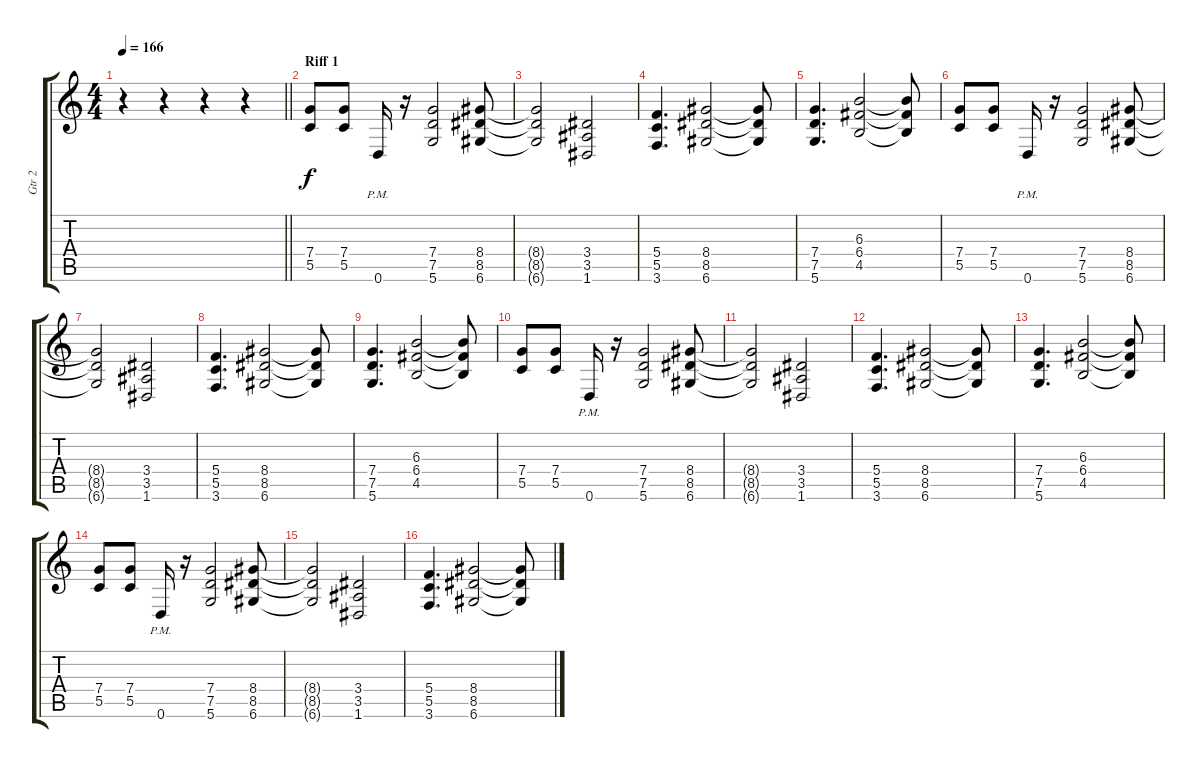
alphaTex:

\track ("Gtr 2" "Gtr 2") {instrument distortionguitar}
\staff {score tabs}
\tuning (D4 A3 F3 C3 G2 D2) {hide}
\ts (4 4)
\tempo 166
\clef g2
\barLineRight lightlight
\ks c
r.4{dy f instrument distortionguitar} r.4 r.4 r.4 |
\section ("" "Riff 1")
(7.4 5.5).8 (7.4 5.5).8 0.6{pm}.16 r.16 (7.4 7.5 5.6).2 (8.4 8.5 6.6).8 |
(8.4{t} 8.5{t} 6.6{t}).2 (3.4 3.5 1.6).2 |
(5.4 5.5 3.6).4{d} (8.4 8.5 6.6).2 (8.4{t} 8.5{t} 6.6{t}).8 |
(7.4 7.5 5.6).4{d} (6.3 6.4 4.5).2 (6.3{t} 6.4{t} 4.5{t}).8 |
(7.4 5.5).8 (7.4 5.5).8 0.6{pm}.16 r.16 (7.4 7.5 5.6).2 (8.4 8.5 6.6).8 |
(8.4{t} 8.5{t} 6.6{t}).2 (3.4 3.5 1.6).2 |
(5.4 5.5 3.6).4{d} (8.4 8.5 6.6).2 (8.4{t} 8.5{t} 6.6{t}).8 |
(7.4 7.5 5.6).4{d} (6.3 6.4 4.5).2 (6.3{t} 6.4{t} 4.5{t}).8 |
(7.4 5.5).8 (7.4 5.5).8 0.6{pm}.16 r.16 (7.4 7.5 5.6).2 (8.4 8.5 6.6).8 |
(8.4{t} 8.5{t} 6.6{t}).2 (3.4 3.5 1.6).2 |
(5.4 5.5 3.6).4{d} (8.4 8.5 6.6).2 (8.4{t} 8.5{t} 6.6{t}).8 |
(7.4 7.5 5.6).4{d} (6.3 6.4 4.5).2 (6.3{t} 6.4{t} 4.5{t}).8 |
(7.4 5.5).8 (7.4 5.5).8 0.6{pm}.16 r.16 (7.4 7.5 5.6).2 (8.4 8.5 6.6).8 |
(8.4{t} 8.5{t} 6.6{t}).2 (3.4 3.5 1.6).2 |
(5.4 5.5 3.6).4{d} (8.4 8.5 6.6).2 (8.4{t} 8.5{t} 6.6{t}).8
